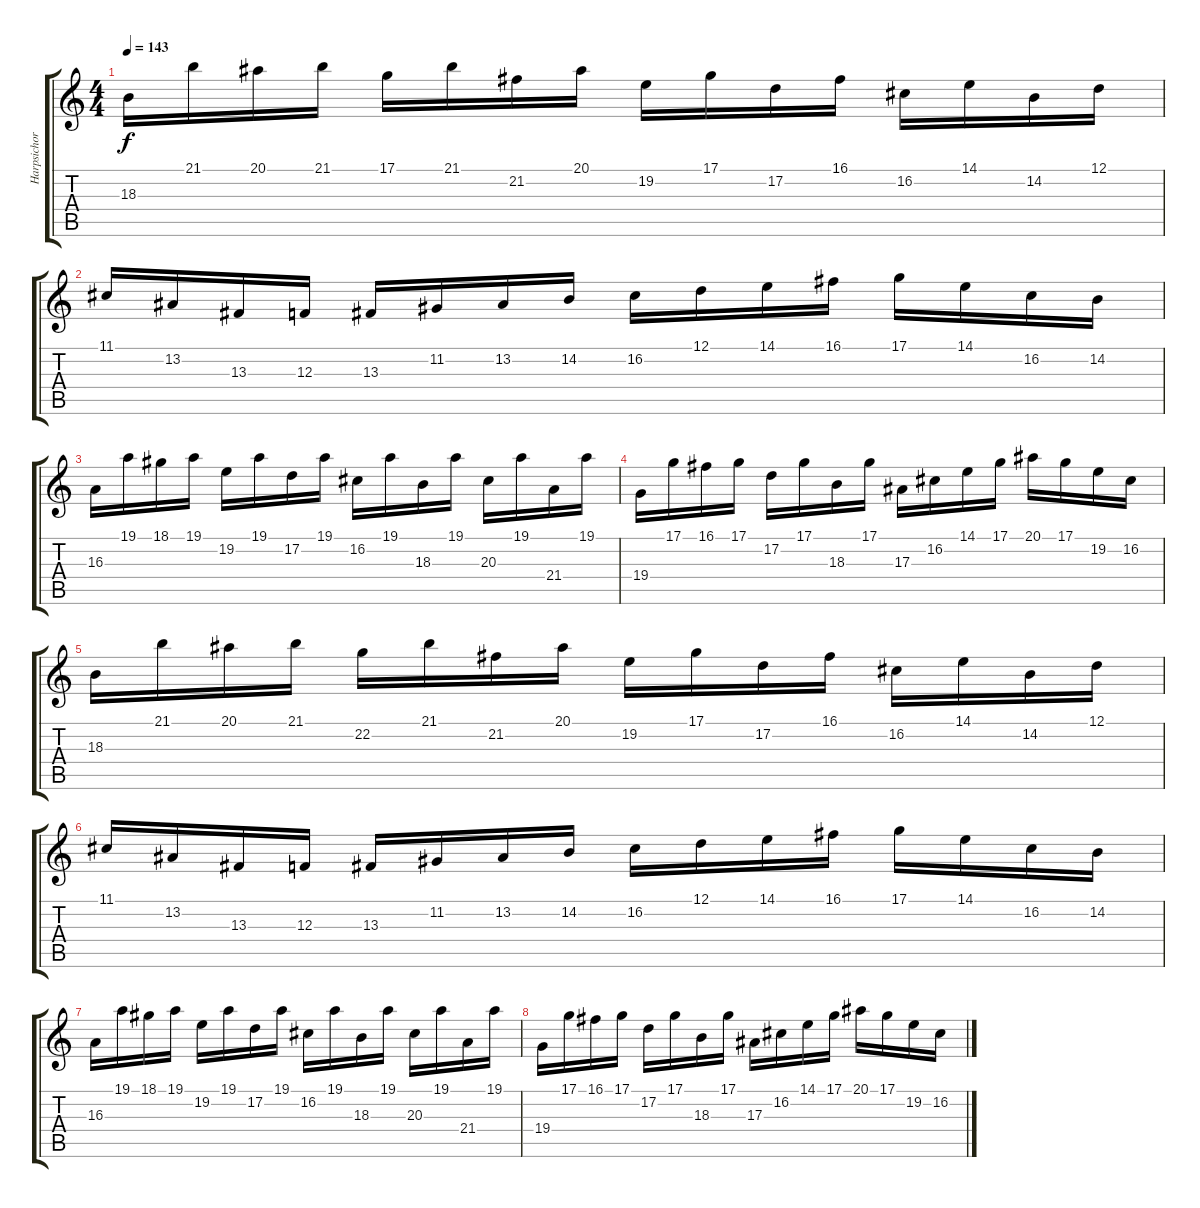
\track ("Harpsichord" "Harpsichor") {instrument harpsichord}
\staff {score tabs}
\tuning (D4 A3 F3 C3 G2 D2) {hide}
\ts (4 4)
\tempo 143
\clef g2
\ks c
18.3.16{dy f instrument harpsichord} 21.1.16 20.1.16 21.1.16 17.1.16 21.1.16 21.2.16 20.1.16 19.2.16 17.1.16 17.2.16 16.1.16 16.2.16 14.1.16 14.2.16 12.1.16 |
11.1.16 13.2.16 13.3.16 12.3.16 13.3.16 11.2.16 13.2.16 14.2.16 16.2.16 12.1.16 14.1.16 16.1.16 17.1.16 14.1.16 16.2.16 14.2.16 |
16.3.16 19.1.16 18.1.16 19.1.16 19.2.16 19.1.16 17.2.16 19.1.16 16.2.16 19.1.16 18.3.16 19.1.16 20.3.16 19.1.16 21.4.16 19.1.16 |
19.4.16 17.1.16 16.1.16 17.1.16 17.2.16 17.1.16 18.3.16 17.1.16 17.3.16 16.2.16 14.1.16 17.1.16 20.1.16 17.1.16 19.2.16 16.2.16 |
18.3.16 21.1.16 20.1.16 21.1.16 22.2.16 21.1.16 21.2.16 20.1.16 19.2.16 17.1.16 17.2.16 16.1.16 16.2.16 14.1.16 14.2.16 12.1.16 |
11.1.16 13.2.16 13.3.16 12.3.16 13.3.16 11.2.16 13.2.16 14.2.16 16.2.16 12.1.16 14.1.16 16.1.16 17.1.16 14.1.16 16.2.16 14.2.16 |
16.3.16 19.1.16 18.1.16 19.1.16 19.2.16 19.1.16 17.2.16 19.1.16 16.2.16 19.1.16 18.3.16 19.1.16 20.3.16 19.1.16 21.4.16 19.1.16 |
19.4.16 17.1.16 16.1.16 17.1.16 17.2.16 17.1.16 18.3.16 17.1.16 17.3.16 16.2.16 14.1.16 17.1.16 20.1.16 17.1.16 19.2.16 16.2.16
